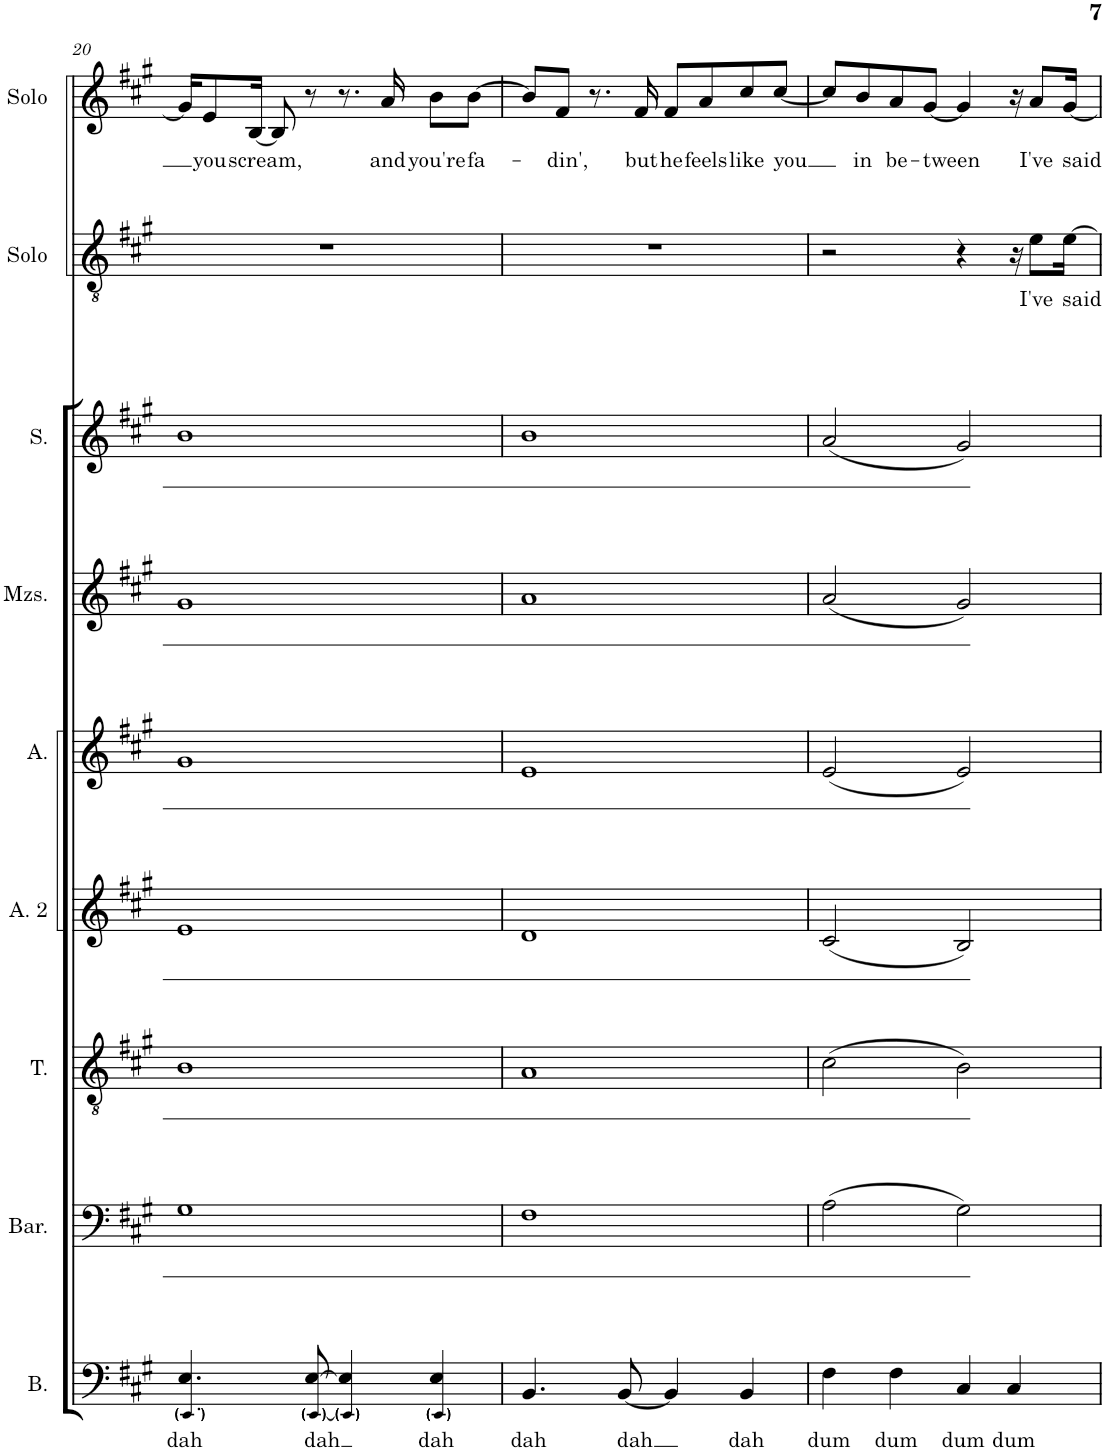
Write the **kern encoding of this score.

**kern	**text	**kern	**kern	**kern	**kern	**kern	**kern	**kern	**text	**kern	**text
*part9	*part9	*part8	*part7	*part6	*part5	*part4	*part3	*part2	*part2	*part1	*part1
*staff9	*staff9	*staff8	*staff7	*staff6	*staff5	*staff4	*staff3	*staff2	*staff2	*staff1	*staff1
*I"Bass	*	*I"Baritone	*I"Tenor	*I"Alto 2	*I"Alto	*I"Mezzo-soprano	*I"Soprano	*I"Solo	*	*I"Solo	*
*I'B.	*	*I'Bar.	*I'T.	*I'A. 2	*I'A.	*I'Mzs.	*I'S.	*I'Solo	*	*I'Solo	*
!!LO:PB:g=z
*clefF4	*	*clefF4	*clefGv2	*clefG2	*clefG2	*clefG2	*clefG2	*clefGv2	*	*clefG2	*
*k[f#c#g#]	*	*k[f#c#g#]	*k[f#c#g#]	*k[f#c#g#]	*k[f#c#g#]	*k[f#c#g#]	*k[f#c#g#]	*k[f#c#g#]	*	*k[f#c#g#]	*
*M4/4	*	*M4/4	*M4/4	*M4/4	*M4/4	*M4/4	*M4/4	*M4/4	*	*M4/4	*
=20	=20	=20	=20	=20	=20	=20	=20	=20	=20	=20	=20
!	!LO:LY:b	!	!	!	!	!	!	!	!	!	!
4.EE!/ 4.E/	dah	1G#	1B	1e	1g#	1g#	1b	1r	.	16g#/KL]	.
!	!	!	!	!	!	!	!	!	!	!	!LO:LY:b
.	.	.	.	.	.	.	.	.	.	8e/	you
!	!	!	!	!	!	!	!	!	!	!	!LO:LY:b
.	.	.	.	.	.	.	.	.	.	[16B/Jk	scream,
.	.	.	.	.	.	.	.	.	.	8B/]	.
!	!LO:LY:b	!	!	!	!	!	!	!	!	!	!
[8EE!/ [8E/	dah	.	.	.	.	.	.	.	.	8r	.
4EE!/] 4E/]	.	.	.	.	.	.	.	.	.	8.r	.
!	!	!	!	!	!	!	!	!	!	!	!LO:LY:b
.	.	.	.	.	.	.	.	.	.	16a/	and
!	!LO:LY:b	!	!	!	!	!	!	!	!	!	!LO:LY:b
4EE!/ 4E/	dah	.	.	.	.	.	.	.	.	8b\L	you're
!	!	!	!	!	!	!	!	!	!	!	!LO:LY:b
.	.	.	.	.	.	.	.	.	.	[8b\J	fa-
=21	=21	=21	=21	=21	=21	=21	=21	=21	=21	=21	=21
!	!LO:LY:b	!	!	!	!	!	!	!	!	!	!
4.BB/	dah	1F#	1A	1d	1e	1a	1b	1r	.	8b/L]	.
!	!	!	!	!	!	!	!	!	!	!	!LO:LY:b
.	.	.	.	.	.	.	.	.	.	8f#/J	-din',
.	.	.	.	.	.	.	.	.	.	8.r	.
!	!LO:LY:b	!	!	!	!	!	!	!	!	!	!
[8BB/	dah	.	.	.	.	.	.	.	.	.	.
!	!	!	!	!	!	!	!	!	!	!	!LO:LY:b
.	.	.	.	.	.	.	.	.	.	16f#/	but
!	!	!	!	!	!	!	!	!	!	!	!LO:LY:b
4BB/]	.	.	.	.	.	.	.	.	.	8f#/L	he
!	!	!	!	!	!	!	!	!	!	!	!LO:LY:b
.	.	.	.	.	.	.	.	.	.	8a/	feels
!	!LO:LY:b	!	!	!	!	!	!	!	!	!	!LO:LY:b
4BB/	dah	.	.	.	.	.	.	.	.	8cc#/	like
!	!	!	!	!	!	!	!	!	!	!	!LO:LY:b
.	.	.	.	.	.	.	.	.	.	[8cc#/J	you
=22	=22	=22	=22	=22	=22	=22	=22	=22	=22	=22	=22
!	!LO:LY:b	!	!	!	!	!	!	!	!	!	!
4F#\	dum	(2A\	(2c#\	(2c#/	(2e/	(2a/	(2a/	2r	.	8cc#/L]	.
!	!	!	!	!	!	!	!	!	!	!	!LO:LY:b
.	.	.	.	.	.	.	.	.	.	8b/	in
!	!LO:LY:b	!	!	!	!	!	!	!	!	!	!LO:LY:b
4F#\	dum	.	.	.	.	.	.	.	.	8a/	be-
!	!	!	!	!	!	!	!	!	!	!	!LO:LY:b
.	.	.	.	.	.	.	.	.	.	[8g#/J	-tween
!	!LO:LY:b	!	!	!	!	!	!	!	!	!	!
4C#/	dum	2G#\)	2B\)	2B/)	2e/)	2g#/)	2g#/)	4r	.	4g#/]	.
!	!LO:LY:b	!	!	!	!	!	!	!	!	!	!
4C#/	dum	.	.	.	.	.	.	16r	.	16r	.
!	!	!	!	!	!	!	!	!	!LO:LY:b	!	!LO:LY:b
.	.	.	.	.	.	.	.	8e\L	I've	8a/L	I've
!	!	!	!	!	!	!	!	!	!LO:LY:b	!	!LO:LY:b
.	.	.	.	.	.	.	.	[16e\Jk	said	[16g#/Jk	said
=	=	=	=	=	=	=	=	=	=	=	=
*-	*-	*-	*-	*-	*-	*-	*-	*-	*-	*-	*-
